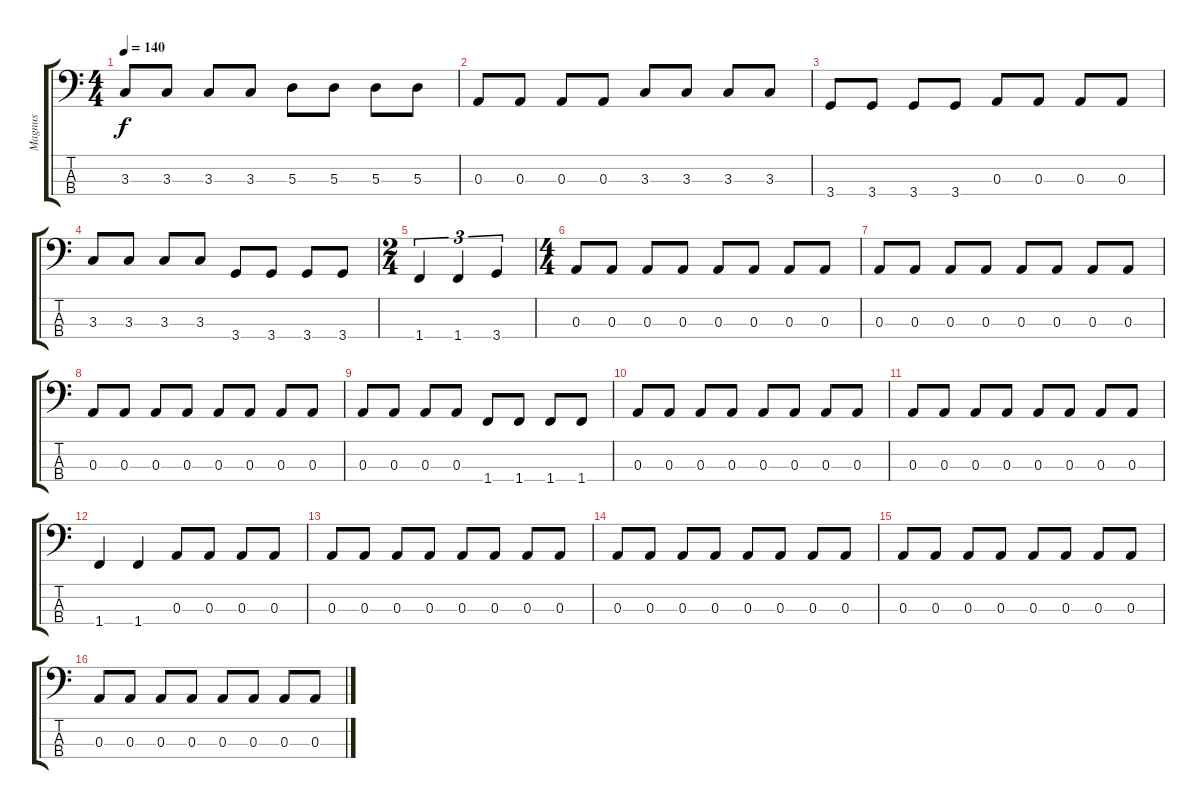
\track ("Magnus" "Magnus") {instrument electricbassfinger}
\staff {score tabs}
\tuning (G2 D2 A1 E1) {hide}
\ts (4 4)
\tempo 140
\clef f4
\ks c
3.3.8{dy f} 3.3.8 3.3.8 3.3.8 5.3.8 5.3.8 5.3.8 5.3.8 |
0.3.8 0.3.8 0.3.8 0.3.8 3.3.8 3.3.8 3.3.8 3.3.8 |
3.4.8 3.4.8 3.4.8 3.4.8 0.3.8 0.3.8 0.3.8 0.3.8 |
3.3.8 3.3.8 3.3.8 3.3.8 3.4.8 3.4.8 3.4.8 3.4.8 |
\ts (2 4)
1.4.4{tu (3 2)} 1.4.4{tu (3 2)} 3.4.4{tu (3 2)} |
\ts (4 4)
0.3.8 0.3.8 0.3.8 0.3.8 0.3.8 0.3.8 0.3.8 0.3.8 |
0.3.8 0.3.8 0.3.8 0.3.8 0.3.8 0.3.8 0.3.8 0.3.8 |
0.3.8 0.3.8 0.3.8 0.3.8 0.3.8 0.3.8 0.3.8 0.3.8 |
0.3.8 0.3.8 0.3.8 0.3.8 1.4.8 1.4.8 1.4.8 1.4.8 |
0.3.8 0.3.8 0.3.8 0.3.8 0.3.8 0.3.8 0.3.8 0.3.8 |
0.3.8 0.3.8 0.3.8 0.3.8 0.3.8 0.3.8 0.3.8 0.3.8 |
1.4.4 1.4.4 0.3.8 0.3.8 0.3.8 0.3.8 |
0.3.8 0.3.8 0.3.8 0.3.8 0.3.8 0.3.8 0.3.8 0.3.8 |
0.3.8 0.3.8 0.3.8 0.3.8 0.3.8 0.3.8 0.3.8 0.3.8 |
0.3.8 0.3.8 0.3.8 0.3.8 0.3.8 0.3.8 0.3.8 0.3.8 |
0.3.8 0.3.8 0.3.8 0.3.8 0.3.8 0.3.8 0.3.8 0.3.8
